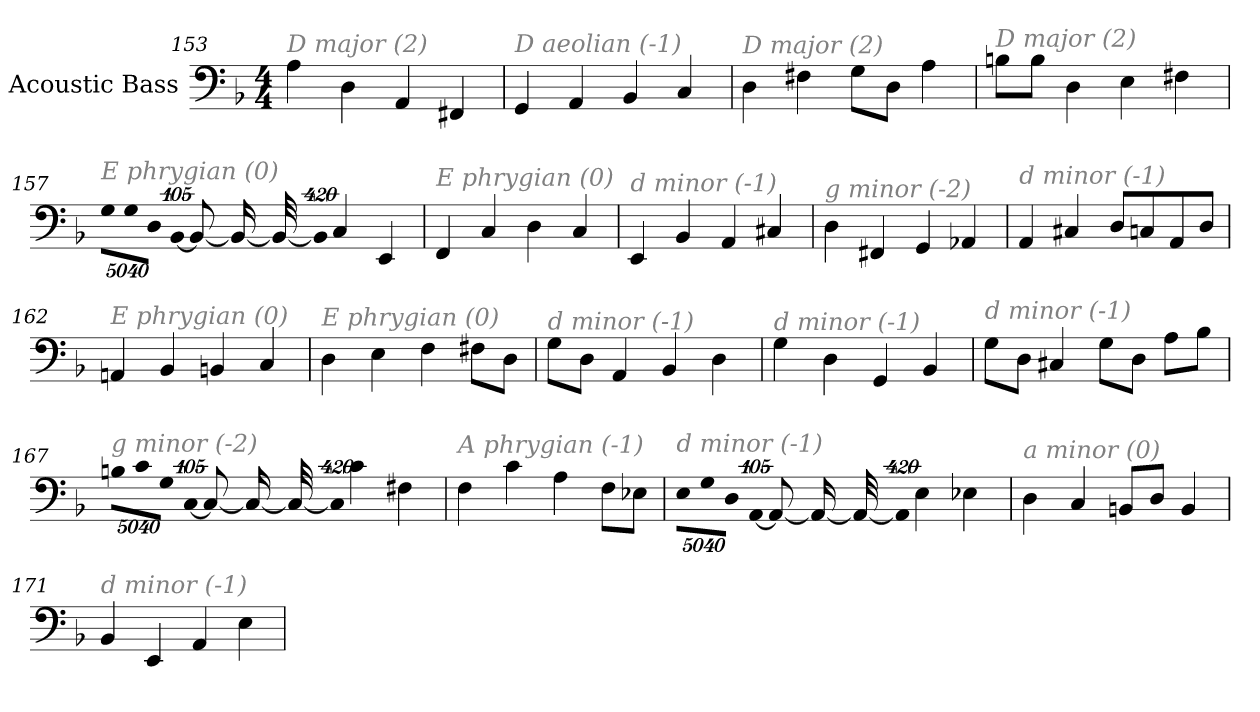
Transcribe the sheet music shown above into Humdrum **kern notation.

**kern
*part1
*staff1
*I"Acoustic Bass
*clefF4
*ITrd7c12
*k[b-]
*F:
*M4/4
=153
!LO:TX:i:color=#808080:t=D major (2)
4AA
4DD
4AAA
4FFF#X
=154
!LO:TX:i:color=#808080:t=D aeolian (-1)
4GGG
4AAA
4BBB-
4CC
=155
!LO:TX:i:color=#808080:t=D major (2)
4DD
4FF#X
8GGL
8DDJ
4AA
=156
!LO:TX:i:color=#808080:t=D major (2)
8BBnL
8BBJ
4DD
4EE
4FF#X
=157
!LO:TX:i:color=#808080:t=E phrygian (0)
!LO:N:vis=8
40320%3347GGL
!LO:N:vis=8
40320%3347GG
!LO:N:vis=8
40320%3347DDJ
!LO:N:vis=1024
[13440%13BBB-
8BBB-_
16BBB-_
32BBB-_
!LO:N:vis=1024%31
13440%407BBB-]
4CC
4EEE
=158
!LO:TX:i:color=#808080:t=E phrygian (0)
4FFF
4CC
4DD
4CC
=159
!LO:TX:i:color=#808080:t=d minor (-1)
4EEE
4BBB-
4AAA
4CC#X
=160
!LO:TX:i:color=#808080:t=g minor (-2)
4DD
4FFF#X
4GGG
4AAA-X
=161
!LO:TX:i:color=#808080:t=d minor (-1)
4AAA
4CC#X
8DDL
8CCn
8AAA
8DDJ
=162
!LO:TX:i:color=#808080:t=E phrygian (0)
4AAAn
4BBB-
4BBBn
4CC
=163
!LO:TX:i:color=#808080:t=E phrygian (0)
4DD
4EE
4FF
8FF#XL
8DDJ
=164
!LO:TX:i:color=#808080:t=d minor (-1)
8GGL
8DDJ
4AAA
4BBB-
4DD
=165
!LO:TX:i:color=#808080:t=d minor (-1)
4GG
4DD
4GGG
4BBB-
=166
!LO:TX:i:color=#808080:t=d minor (-1)
8GGL
8DDJ
4CC#X
8GGL
8DDJ
8AAL
8BB-J
=167
!LO:TX:i:color=#808080:t=g minor (-2)
!LO:N:vis=8
40320%3347BBnL
!LO:N:vis=8
40320%3347C
!LO:N:vis=8
40320%3347GGJ
!LO:N:vis=1024
[13440%13CC
8CC_
16CC_
32CC_
!LO:N:vis=1024%31
13440%407CC]
4C
4FF#X
=168
!LO:TX:i:color=#808080:t=A phrygian (-1)
4FF
4C
4AA
8FFL
8EE-XJ
=169
!LO:TX:i:color=#808080:t=d minor (-1)
!LO:N:vis=8
40320%3347EEL
!LO:N:vis=8
40320%3347GG
!LO:N:vis=8
40320%3347DDJ
!LO:N:vis=1024
[13440%13AAA
8AAA_
16AAA_
32AAA_
!LO:N:vis=1024%31
13440%407AAA]
4EE
4EE-X
=170
!LO:TX:i:color=#808080:t=a minor (0)
4DD
4CC
8BBBnL
8DDJ
4BBB
=171
!LO:TX:i:color=#808080:t=d minor (-1)
4BBB-
4EEE
4AAA
4EE
=
*-
